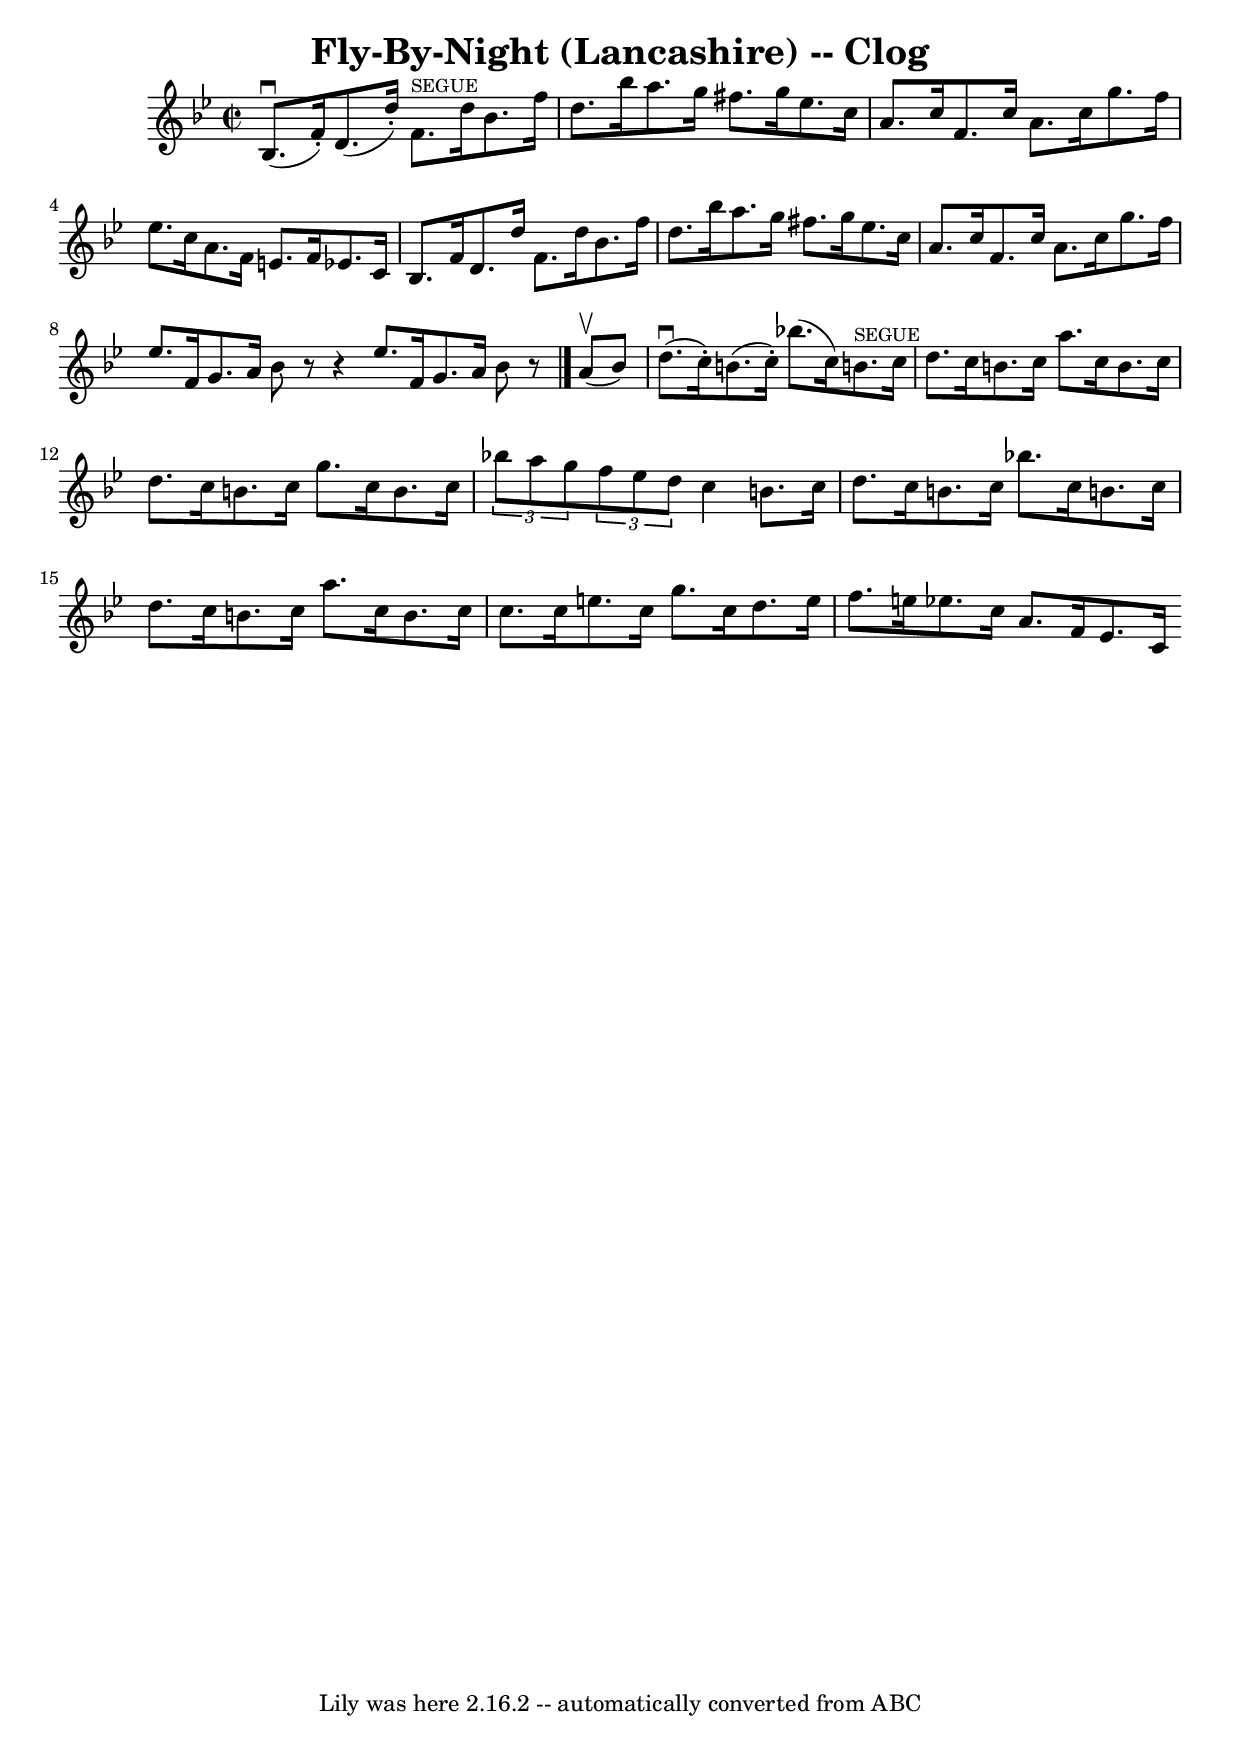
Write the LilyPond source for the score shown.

\version "2.16.2"
\include "Mammoth.ily"
\header {
  %% book = "Ryan's Mammoth Collection"
  crossRefNumber = "1"
  footnotes = "\\\\160 951"
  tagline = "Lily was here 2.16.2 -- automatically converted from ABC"
  title = "Fly-By-Night (Lancashire) -- Clog"

}
voicedefault =  {


  \override Staff.TimeSignature #'style = #'C
  \time 2/2    \key bes \major bes8.^\downbow(f'16-.) d'8. (d''16-.) f'8.^\segue d''16 bes'8. f''16     |
  d''8. bes''16     a''8. g''16 fis''8. g''16 ees''8. c''16     |
  a'8.      c''16 f'8. c''16 a'8. c''16 g''8. f''16     |
     ees''8. c''16 a'8. f'16 e'8. f'16 ees'!8. c'16     |
     bes8. f'16 d'8. d''16 f'8. d''16 bes'8. f''16      |
  d''8. bes''16 a''8. g''16 fis''8. g''16 ees''8.       c''16     |
  a'8. c''16 f'8. c''16 a'8. c''16 g''8.     f''16     |
  ees''8. f'16 g'8. a'16 bes'8    r8   r4      \bar ":|" ees''8. f'16 g'8. a'16 bes'8    r8   \bar "|." a'8^\upbow(bes'8)  |
  d''8.^\downbow(c''16-.) b'8. (   c''16-.) bes''!8. (c''16) b'!8.^\segue c''16     |
     d''8. c''16 b'8. c''16 a''8. c''16 b'8. c''16     |
     d''8. c''16 b'8. c''16 g''8. c''16 b'8. c''16      |
  \times 2/3 { bes''!8 a''8 g''8  
	     }   \times 2/3 { f''8    
			      ees''8 d''8   			    } c''4 b'8. c''16     |
  d''8. c''16       b'8. c''16 bes''!8. c''16 b'!8. c''16     |
  d''8.       c''16 b'8. c''16 a''8. c''16 b'8. c''16     |
  c''8.      c''16 e''8. c''16 g''8. c''16 d''8. e''16     |
  
  f''8. e''16 ees''!8. c''16 a'8. f'16 ees'8. c'16         \bar " |."   

}

\score{
  <<

    \context Staff="default"
    {
      \voicedefault 
      
    }

  >>
  \layout {
    
  }
  \midi {
  }

}
